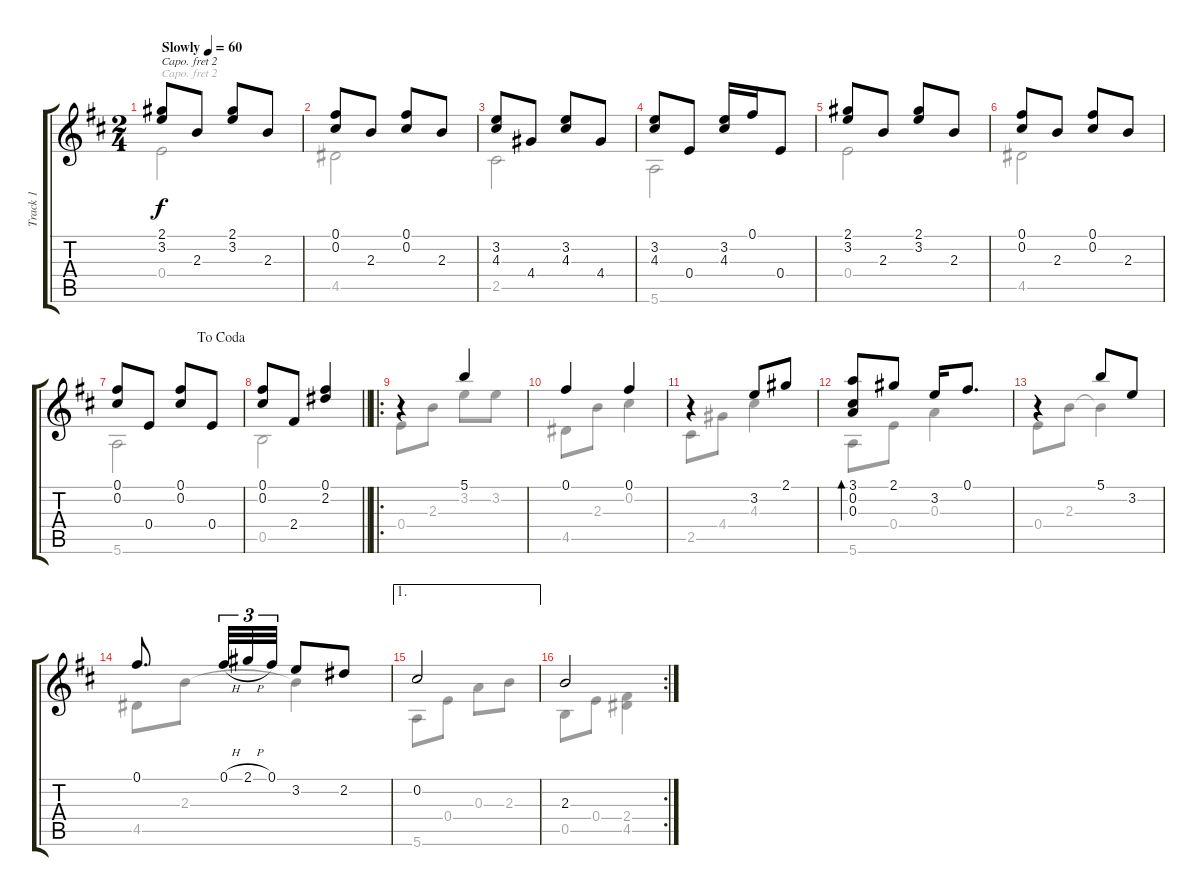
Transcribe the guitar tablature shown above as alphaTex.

\track ("Track 1" "Track 1") {instrument acousticguitarnylon}
\staff {score tabs}
\capo 2
\tuning (E4 B3 G3 D3 A2 D2) {hide}
\voice
\ts (2 4)
\tempo (60 "Slowly")
\clef g2
\ks d
(2.1 3.2).8{dy f instrument acousticguitarnylon} 2.3.8 (2.1 3.2).8 2.3.8 |
(0.1 0.2).8 2.3.8 (0.1 0.2).8 2.3.8 |
(3.2 4.3).8 4.4.8 (3.2 4.3).8 4.4.8 |
(3.2 4.3).8 0.4.8 (3.2 4.3).16 0.1.16 0.4.8 |
(2.1 3.2).8 2.3.8 (2.1 3.2).8 2.3.8 |
(0.1 0.2).8 2.3.8 (0.1 0.2).8 2.3.8 |
\jump dacoda
(0.1 0.2).8 0.4.8 (0.1 0.2).8 0.4.8 |
\barLineRight lightlight
(0.1 0.2).8 2.4.8 (0.1 2.2).4 |
\ro
r.4 5.1.4 |
0.1.4 0.1.4 |
r.4 3.2.8 2.1.8 |
(3.1 0.2 0.3).8{bd 240} 2.1.8 3.2.16 0.1.8{d} |
r.4 5.1.8 3.2.8 |
0.1.8{d} 0.1{h}.32{tu (3 2)} 2.1{h}.32{tu (3 2)} 0.1.32{tu (3 2)} 3.2.8 2.2.8 |
\ae 1
0.2.2 |
\rc 2
2.3.2
\voice
\clef g2
\ottava regular
\simile none
\ks d
0.4.2{dy f} |
4.5.2 |
2.5.2 |
5.6.2 |
0.4.2 |
4.5.2 |
5.6.2 |
\barLineRight lightlight
0.5.2 |
0.4.8 2.3.8 3.2.8 3.2.8 |
4.5.8 2.3.8 0.2.4 |
2.5.8 4.4.8 4.3.4 |
5.6.8 0.4.8 0.3.4 |
0.4.8 2.3.8 2.3{t}.4 |
4.5.8 2.3.8 2.3{t}.4 |
5.6.8 0.4.8 0.3.8 2.3.8 |
0.5.8 0.4.8 (2.4 4.5).4
